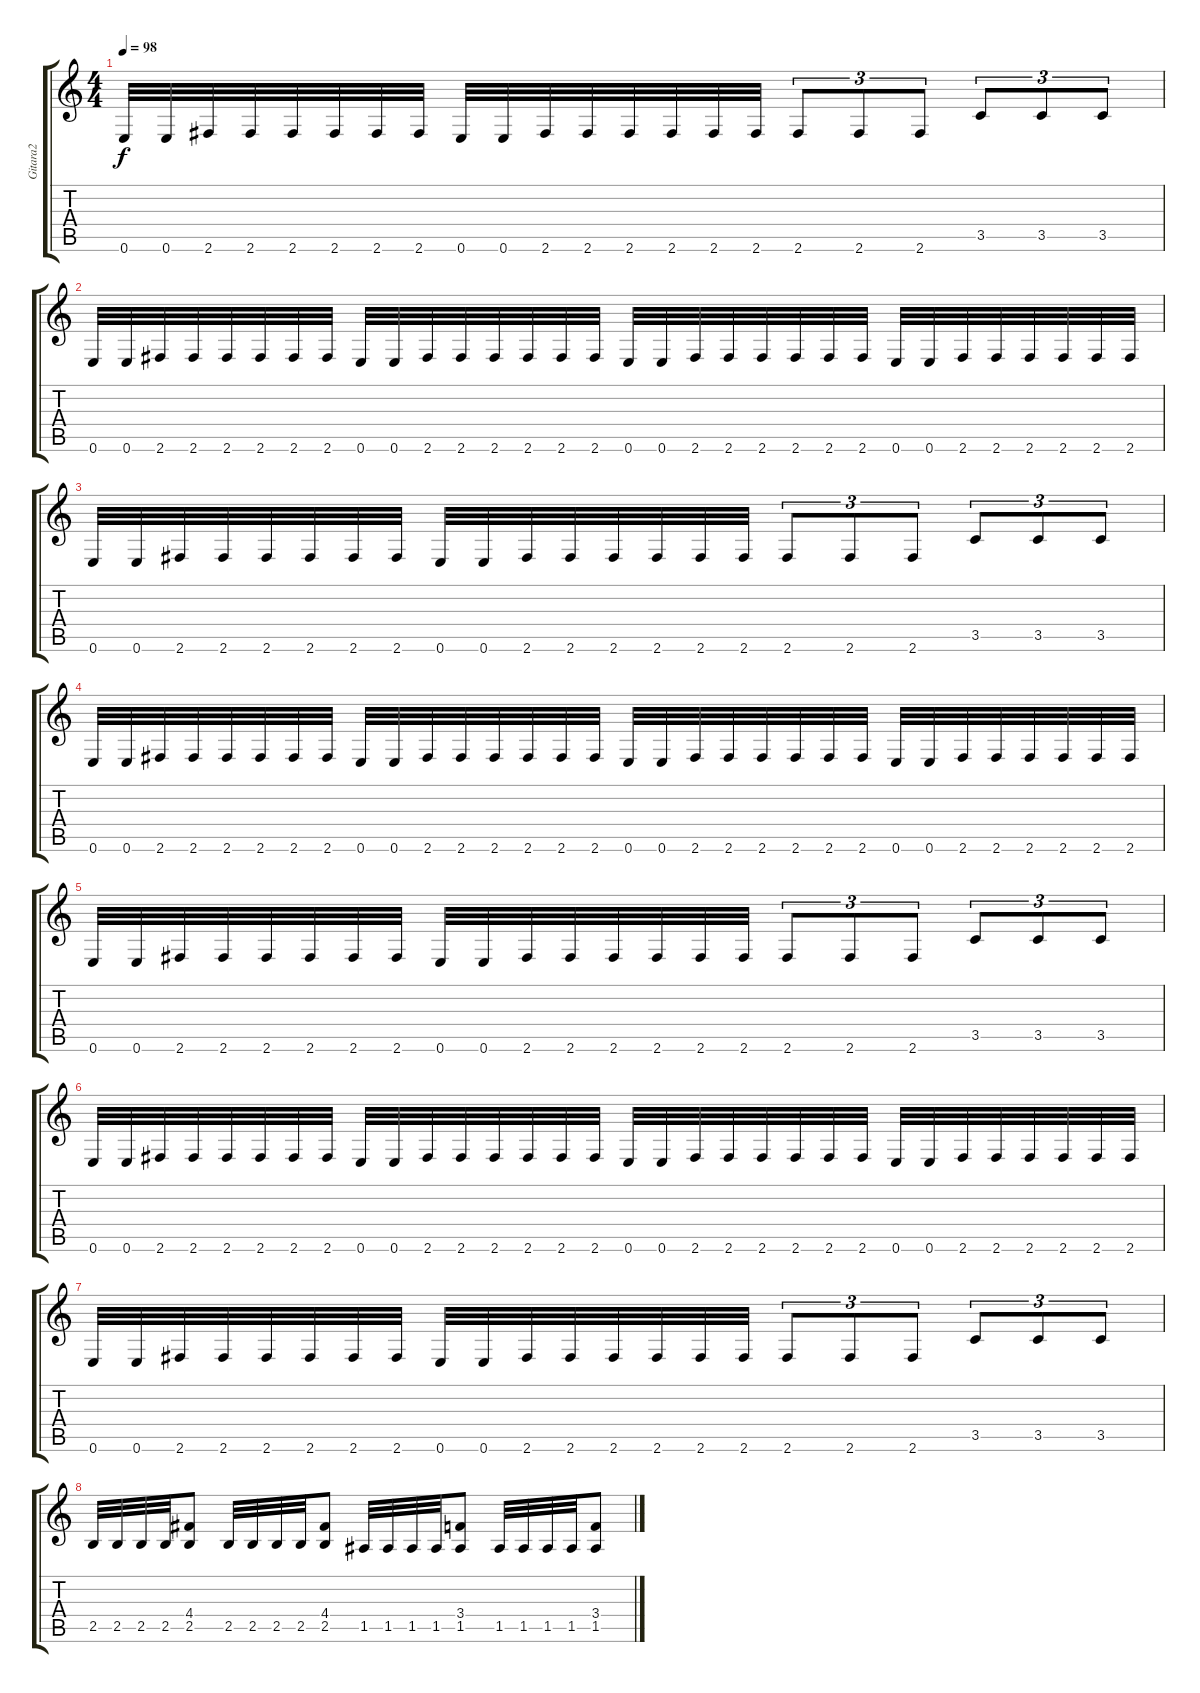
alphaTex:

\track ("Gitara2" "Gitara2") {instrument distortionguitar}
\staff {score tabs}
\tuning (E4 B3 G3 D3 A2 E2) {hide}
\ts (4 4)
\tempo 98
\clef g2
\ks c
0.6.32{dy f} 0.6.32 2.6.32 2.6.32 2.6.32 2.6.32 2.6.32 2.6.32 0.6.32 0.6.32 2.6.32 2.6.32 2.6.32 2.6.32 2.6.32 2.6.32 2.6.8{tu (3 2)} 2.6.8{tu (3 2)} 2.6.8{tu (3 2)} 3.5.8{tu (3 2)} 3.5.8{tu (3 2)} 3.5.8{tu (3 2)} |
0.6.32 0.6.32 2.6.32 2.6.32 2.6.32 2.6.32 2.6.32 2.6.32 0.6.32 0.6.32 2.6.32 2.6.32 2.6.32 2.6.32 2.6.32 2.6.32 0.6.32 0.6.32 2.6.32 2.6.32 2.6.32 2.6.32 2.6.32 2.6.32 0.6.32 0.6.32 2.6.32 2.6.32 2.6.32 2.6.32 2.6.32 2.6.32 |
0.6.32 0.6.32 2.6.32 2.6.32 2.6.32 2.6.32 2.6.32 2.6.32 0.6.32 0.6.32 2.6.32 2.6.32 2.6.32 2.6.32 2.6.32 2.6.32 2.6.8{tu (3 2)} 2.6.8{tu (3 2)} 2.6.8{tu (3 2)} 3.5.8{tu (3 2)} 3.5.8{tu (3 2)} 3.5.8{tu (3 2)} |
0.6.32 0.6.32 2.6.32 2.6.32 2.6.32 2.6.32 2.6.32 2.6.32 0.6.32 0.6.32 2.6.32 2.6.32 2.6.32 2.6.32 2.6.32 2.6.32 0.6.32 0.6.32 2.6.32 2.6.32 2.6.32 2.6.32 2.6.32 2.6.32 0.6.32 0.6.32 2.6.32 2.6.32 2.6.32 2.6.32 2.6.32 2.6.32 |
0.6.32 0.6.32 2.6.32 2.6.32 2.6.32 2.6.32 2.6.32 2.6.32 0.6.32 0.6.32 2.6.32 2.6.32 2.6.32 2.6.32 2.6.32 2.6.32 2.6.8{tu (3 2)} 2.6.8{tu (3 2)} 2.6.8{tu (3 2)} 3.5.8{tu (3 2)} 3.5.8{tu (3 2)} 3.5.8{tu (3 2)} |
0.6.32 0.6.32 2.6.32 2.6.32 2.6.32 2.6.32 2.6.32 2.6.32 0.6.32 0.6.32 2.6.32 2.6.32 2.6.32 2.6.32 2.6.32 2.6.32 0.6.32 0.6.32 2.6.32 2.6.32 2.6.32 2.6.32 2.6.32 2.6.32 0.6.32 0.6.32 2.6.32 2.6.32 2.6.32 2.6.32 2.6.32 2.6.32 |
0.6.32 0.6.32 2.6.32 2.6.32 2.6.32 2.6.32 2.6.32 2.6.32 0.6.32 0.6.32 2.6.32 2.6.32 2.6.32 2.6.32 2.6.32 2.6.32 2.6.8{tu (3 2)} 2.6.8{tu (3 2)} 2.6.8{tu (3 2)} 3.5.8{tu (3 2)} 3.5.8{tu (3 2)} 3.5.8{tu (3 2)} |
2.5.32 2.5.32 2.5.32 2.5.32 (4.4 2.5).8 2.5.32 2.5.32 2.5.32 2.5.32 (4.4 2.5).8 1.5.32 1.5.32 1.5.32 1.5.32 (3.4 1.5).8 1.5.32 1.5.32 1.5.32 1.5.32 (3.4 1.5).8
